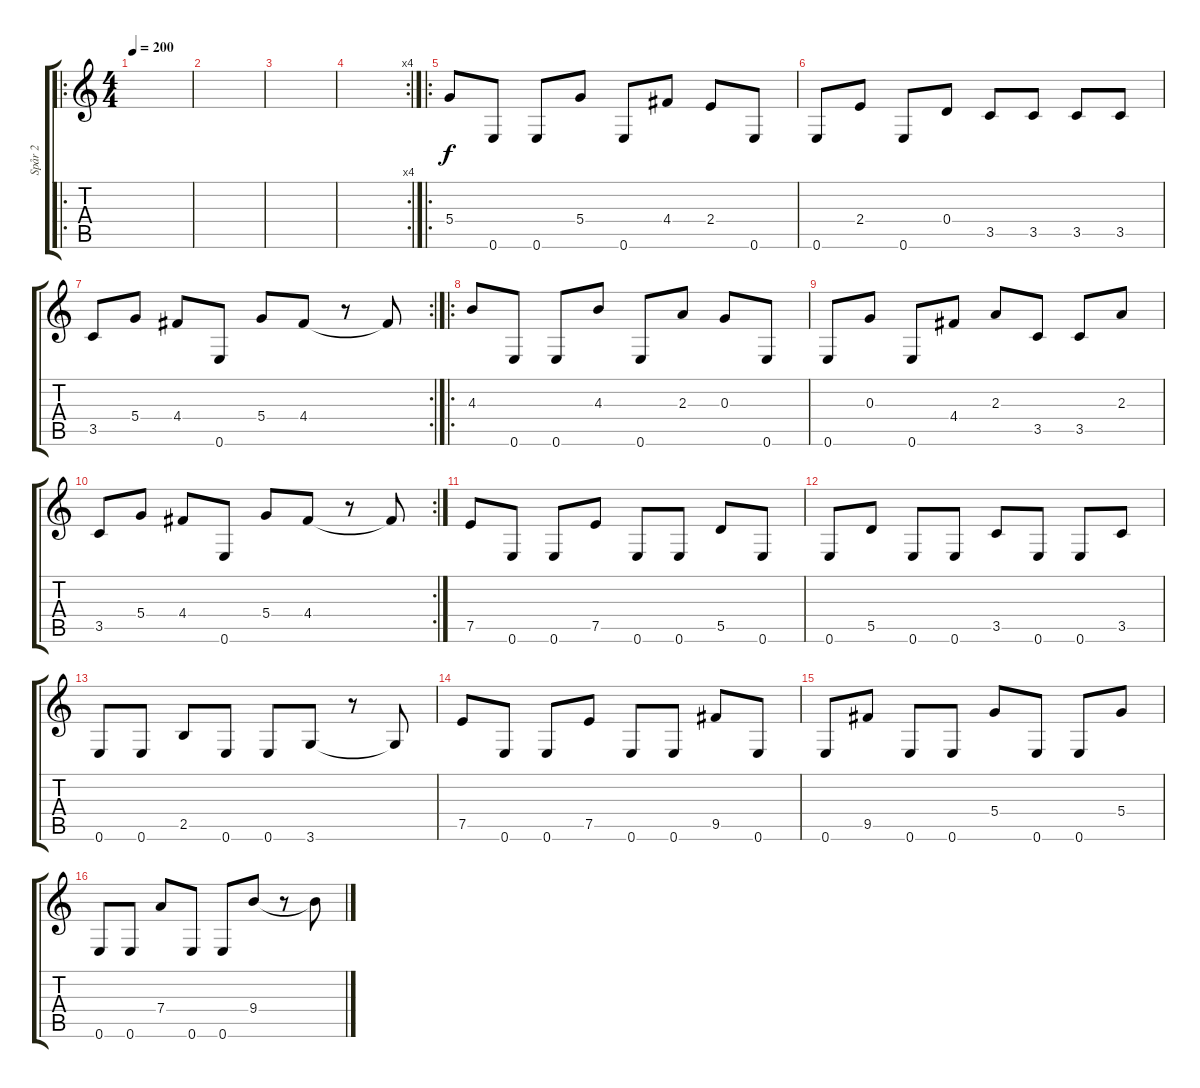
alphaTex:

\track ("Spår 2" "Spår 2") {instrument overdrivenguitar}
\staff {score tabs}
\tuning (E4 B3 G3 D3 A2 E2) {hide}
\ro
\ts (4 4)
\tempo 200
\clef g2
\ks c
|
|
|
\rc 4
|
\ro
5.4.8 0.6.8 0.6.8 5.4.8 0.6.8 4.4.8 2.4.8 0.6.8 |
0.6.8 2.4.8 0.6.8 0.4.8 3.5.8 3.5.8 3.5.8 3.5.8 |
\rc 2
3.5.8 5.4.8 4.4.8 0.6.8 5.4.8 4.4.8 r.8 4.4{t}.8 |
\ro
4.3.8 0.6.8 0.6.8 4.3.8 0.6.8 2.3.8 0.3.8 0.6.8 |
0.6.8 0.3.8 0.6.8 4.4.8 2.3.8 3.5.8 3.5.8 2.3.8 |
\rc 2
3.5.8 5.4.8 4.4.8 0.6.8 5.4.8 4.4.8 r.8 4.4{t}.8 |
7.5.8 0.6.8 0.6.8 7.5.8 0.6.8 0.6.8 5.5.8 0.6.8 |
0.6.8 5.5.8 0.6.8 0.6.8 3.5.8 0.6.8 0.6.8 3.5.8 |
0.6.8 0.6.8 2.5.8 0.6.8 0.6.8 3.6.8 r.8 3.6{t}.8 |
7.5.8 0.6.8 0.6.8 7.5.8 0.6.8 0.6.8 9.5.8 0.6.8 |
0.6.8 9.5.8 0.6.8 0.6.8 5.4.8 0.6.8 0.6.8 5.4.8 |
0.6.8 0.6.8 7.4.8 0.6.8 0.6.8 9.4.8 r.8 9.4{t}.8
